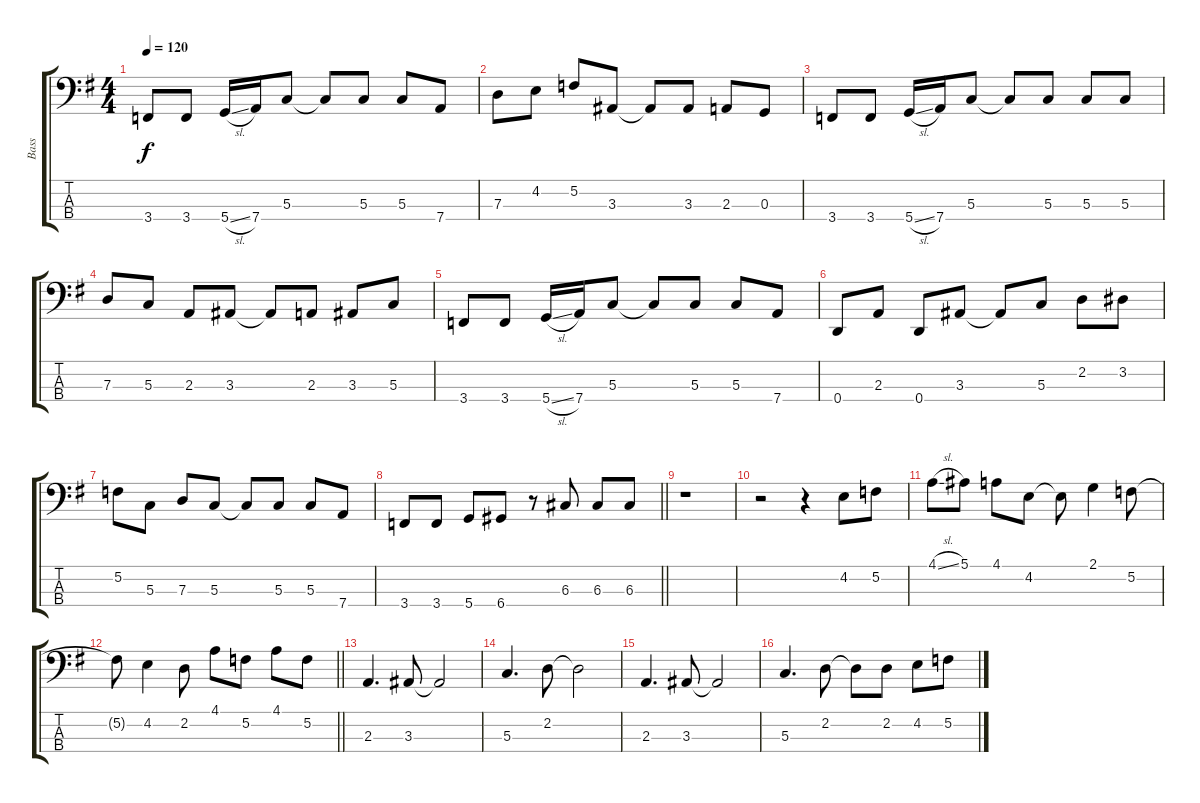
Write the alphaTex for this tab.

\track ("Bass" "Bass") {instrument electricbasspick}
\staff {score tabs}
\tuning (F2 C2 G1 D1) {hide}
\ts (4 4)
\tempo 120
\clef f4
\ks g
3.4.8{dy f} 3.4.8 5.4{sl}.16 7.4.16 5.3.8 5.3{t}.8 5.3.8 5.3.8 7.4.8 |
7.3.8 4.2.8 5.2.8 3.3.8 3.3{t}.8 3.3.8 2.3.8 0.3.8 |
3.4.8 3.4.8 5.4{sl}.16 7.4.16 5.3.8 5.3{t}.8 5.3.8 5.3.8 5.3.8 |
7.3.8 5.3.8 2.3.8 3.3.8 3.3{t}.8 2.3.8 3.3.8 5.3.8 |
3.4.8 3.4.8 5.4{sl}.16 7.4.16 5.3.8 5.3{t}.8 5.3.8 5.3.8 7.4.8 |
0.4.8 2.3.8 0.4.8 3.3.8 3.3{t}.8 5.3.8 2.2.8 3.2.8 |
5.2.8 5.3.8 7.3.8 5.3.8 5.3{t}.8 5.3.8 5.3.8 7.4.8 |
\barLineRight lightlight
3.4.8 3.4.8 5.4.8 6.4.8 r.8 6.3.8 6.3.8 6.3.8 |
\section ("" " ")
r.1 |
r.2 r.4 4.2.8 5.2.8 |
4.1{sl}.8 5.1.8 4.1.8 4.2.8 4.2{t}.8 2.1.4 5.2.8 |
\barLineRight lightlight
5.2{t}.8 4.2.4 2.2.8 4.1.8 5.2.8 4.1.8 5.2.8 |
\section ("" " ")
2.3.4{d} 3.3.8 3.3{t}.2 |
5.3.4{d} 2.2.8 2.2{t}.2 |
2.3.4{d} 3.3.8 3.3{t}.2 |
5.3.4{d} 2.2.8 2.2{t}.8 2.2.8 4.2.8 5.2.8
